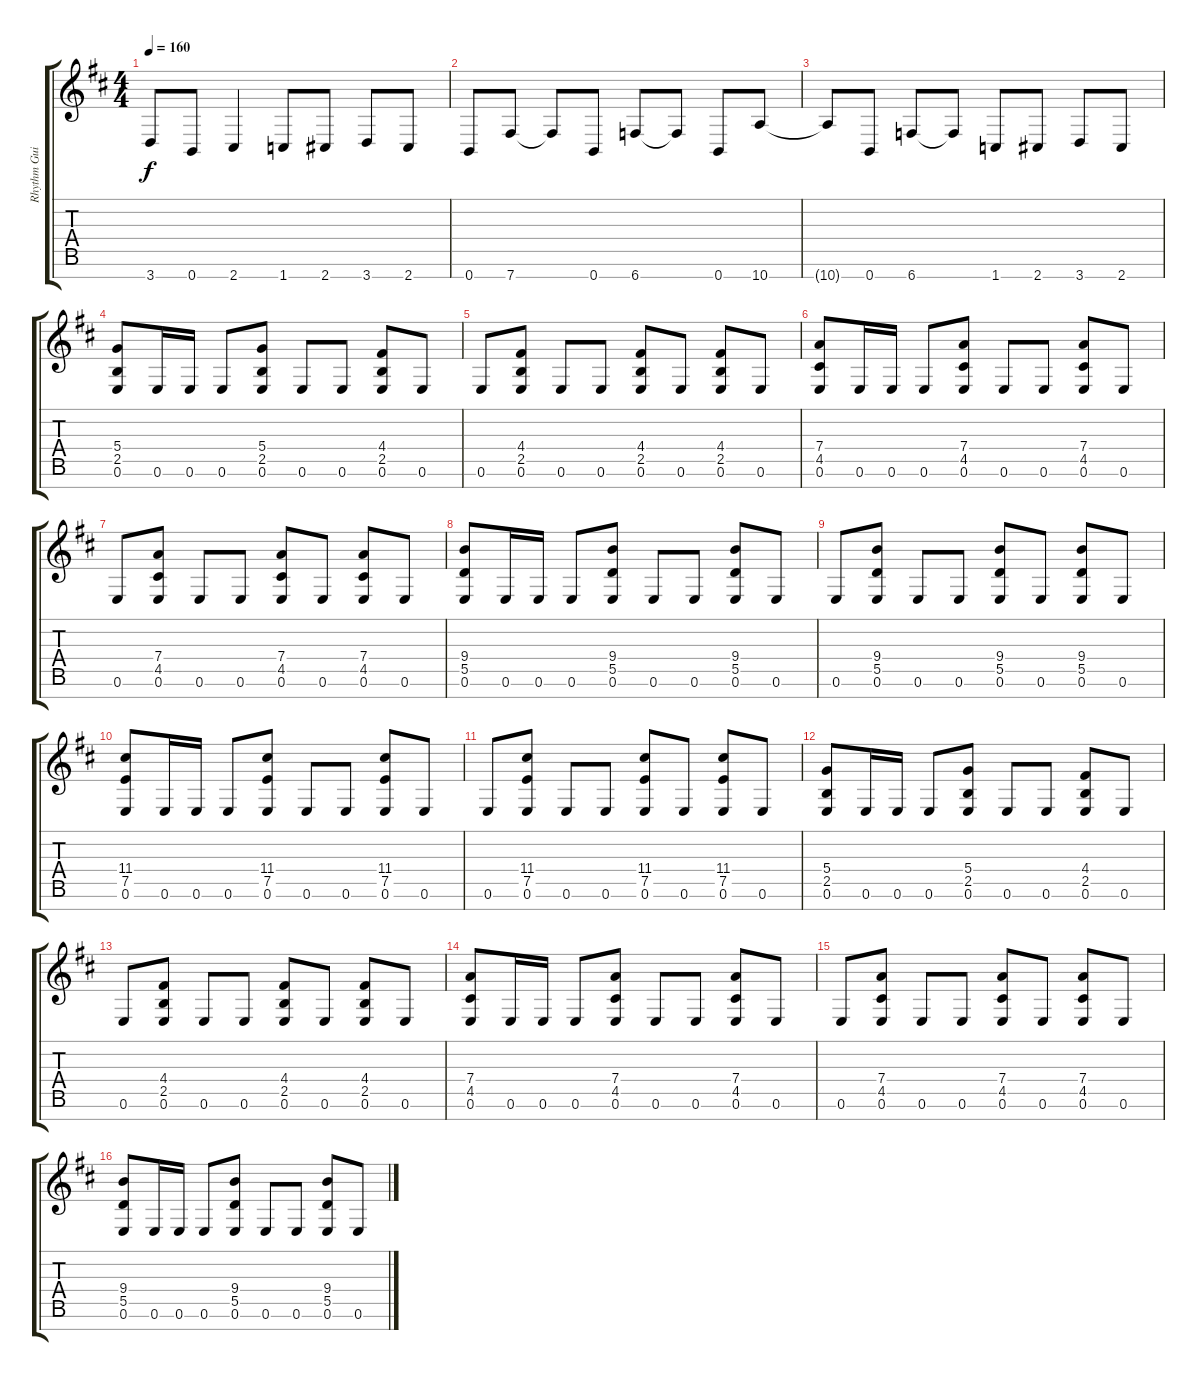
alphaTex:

\track ("Rhythm Guitar" "Rhythm Gui") {instrument overdrivenguitar}
\staff {score tabs}
\tuning (E4 B3 G3 D3 A2 E2 B1) {hide}
\ts (4 4)
\tempo 160
\clef g2
\ks d
3.7{t}.8{dy f} 0.7.8 2.7.4 1.7.8 2.7.8 3.7.8 2.7.8 |
0.7.8 7.7.8 7.7{t}.8 0.7.8 6.7.8 6.7{t}.8 0.7.8 10.7.8 |
10.7{t}.8 0.7.8 6.7.8 6.7{t}.8 1.7.8 2.7.8 3.7.8 2.7.8 |
(5.4 2.5 0.6).8 0.6.16 0.6.16 0.6.8 (5.4 2.5 0.6).8 0.6.8 0.6.8 (4.4 2.5 0.6).8 0.6.8 |
0.6.8 (4.4 2.5 0.6).8 0.6.8 0.6.8 (4.4 2.5 0.6).8 0.6.8 (4.4 2.5 0.6).8 0.6.8 |
(7.4 4.5 0.6).8 0.6.16 0.6.16 0.6.8 (7.4 4.5 0.6).8 0.6.8 0.6.8 (7.4 4.5 0.6).8 0.6.8 |
0.6.8 (7.4 4.5 0.6).8 0.6.8 0.6.8 (7.4 4.5 0.6).8 0.6.8 (7.4 4.5 0.6).8 0.6.8 |
(9.4 5.5 0.6).8 0.6.16 0.6.16 0.6.8 (9.4 5.5 0.6).8 0.6.8 0.6.8 (9.4 5.5 0.6).8 0.6.8 |
0.6.8 (9.4 5.5 0.6).8 0.6.8 0.6.8 (9.4 5.5 0.6).8 0.6.8 (9.4 5.5 0.6).8 0.6.8 |
(11.4 7.5 0.6).8 0.6.16 0.6.16 0.6.8 (11.4 7.5 0.6).8 0.6.8 0.6.8 (11.4 7.5 0.6).8 0.6.8 |
0.6.8 (11.4 7.5 0.6).8 0.6.8 0.6.8 (11.4 7.5 0.6).8 0.6.8 (11.4 7.5 0.6).8 0.6.8 |
(5.4 2.5 0.6).8 0.6.16 0.6.16 0.6.8 (5.4 2.5 0.6).8 0.6.8 0.6.8 (4.4 2.5 0.6).8 0.6.8 |
0.6.8 (4.4 2.5 0.6).8 0.6.8 0.6.8 (4.4 2.5 0.6).8 0.6.8 (4.4 2.5 0.6).8 0.6.8 |
(7.4 4.5 0.6).8 0.6.16 0.6.16 0.6.8 (7.4 4.5 0.6).8 0.6.8 0.6.8 (7.4 4.5 0.6).8 0.6.8 |
0.6.8 (7.4 4.5 0.6).8 0.6.8 0.6.8 (7.4 4.5 0.6).8 0.6.8 (7.4 4.5 0.6).8 0.6.8 |
(9.4 5.5 0.6).8 0.6.16 0.6.16 0.6.8 (9.4 5.5 0.6).8 0.6.8 0.6.8 (9.4 5.5 0.6).8 0.6.8
